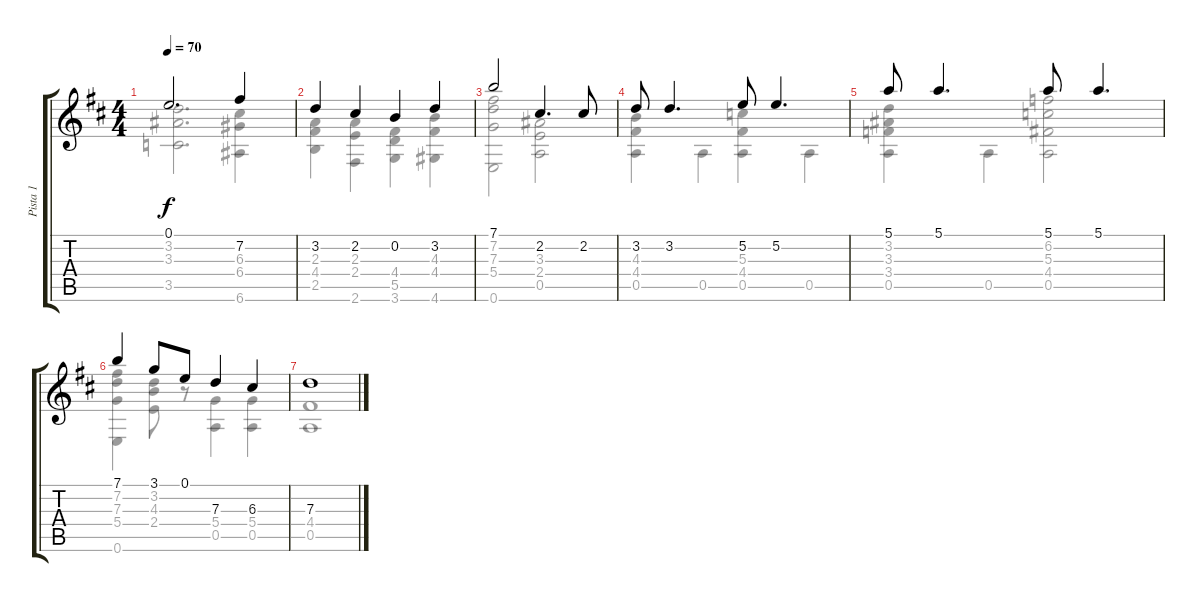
\track ("Pista 1" "Pista 1") {instrument acousticguitarnylon}
\staff {score tabs}
\tuning (E4 B3 G3 D3 A2 E2) {hide}
\voice
\ts (4 4)
\tempo 70
\clef g2
\ks d
0.1.2{d dy f} 7.2.4 |
3.2.4 2.2.4 0.2.4 3.2.4 |
7.1.2 2.2.4{d} 2.2.8 |
3.2.8 3.2.4{d} 5.2.8 5.2.4{d} |
5.1.8 5.1.4{d} 5.1.8 5.1.4{d} |
7.1.4 3.1.8 0.1.8 7.3.4 6.3.4 |
7.3.1
\voice
\clef g2
\ottava regular
\simile none
\ks d
(3.2 3.3 3.5).2{d dy f} (6.3 6.4 6.6).4 |
(2.3 4.4 2.5).4 (2.3 2.4 2.6).4 (4.4 5.5 3.6).4 (4.3 4.4 4.6).4 |
(7.2 7.3 5.4 0.6).2 (3.3 2.4 0.5).2 |
(4.3 4.4 0.5).4 0.5.4 (5.3 4.4 0.5).4 0.5.4 |
(3.2 3.3 3.4 0.5).4 0.5.4 (6.2 5.3 4.4 0.5).2 |
(7.2 7.3 5.4 0.6).4 (3.2 4.3 2.4).8 r.8 (5.4 0.5).4 (5.4 0.5).4 |
(4.4 0.5).1
